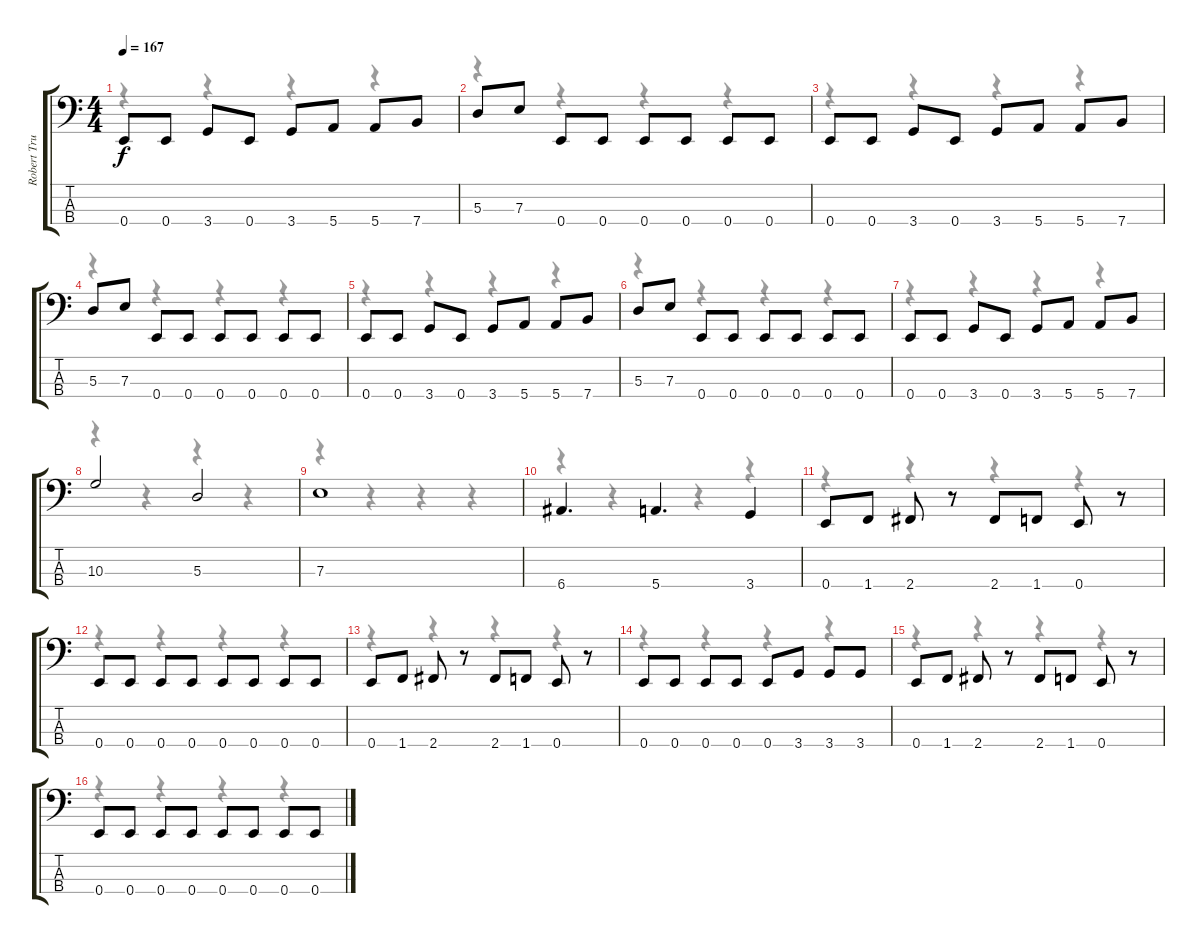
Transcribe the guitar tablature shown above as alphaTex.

\track ("Robert Trujillo" "Robert Tru") {instrument electricbassfinger}
\staff {score tabs}
\tuning (G2 D2 A1 E1) {hide}
\voice
\ts (4 4)
\tempo 167
\clef f4
\ks c
0.4.8{dy f} 0.4.8 3.4.8 0.4.8 3.4.8 5.4.8 5.4.8 7.4.8 |
5.3.8 7.3.8 0.4.8 0.4.8 0.4.8 0.4.8 0.4.8 0.4.8 |
0.4.8 0.4.8 3.4.8 0.4.8 3.4.8 5.4.8 5.4.8 7.4.8 |
5.3.8 7.3.8 0.4.8 0.4.8 0.4.8 0.4.8 0.4.8 0.4.8 |
0.4.8 0.4.8 3.4.8 0.4.8 3.4.8 5.4.8 5.4.8 7.4.8 |
5.3.8 7.3.8 0.4.8 0.4.8 0.4.8 0.4.8 0.4.8 0.4.8 |
0.4.8 0.4.8 3.4.8 0.4.8 3.4.8 5.4.8 5.4.8 7.4.8 |
10.3.2 5.3.2 |
7.3.1 |
6.4.4{d} 5.4.4{d} 3.4.4 |
0.4.8 1.4.8 2.4.8 r.8 2.4.8 1.4.8 0.4.8 r.8 |
0.4.8 0.4.8 0.4.8 0.4.8 0.4.8 0.4.8 0.4.8 0.4.8 |
0.4.8 1.4.8 2.4.8 r.8 2.4.8 1.4.8 0.4.8 r.8 |
0.4.8 0.4.8 0.4.8 0.4.8 0.4.8 3.4.8 3.4.8 3.4.8 |
0.4.8 1.4.8 2.4.8 r.8 2.4.8 1.4.8 0.4.8 r.8 |
0.4.8 0.4.8 0.4.8 0.4.8 0.4.8 0.4.8 0.4.8 0.4.8
\voice
\clef f4
\ottava regular
\simile none
\ks c
r.4{dy f} r.4 r.4 r.4 |
r.4 r.4 r.4 r.4 |
r.4 r.4 r.4 r.4 |
r.4 r.4 r.4 r.4 |
r.4 r.4 r.4 r.4 |
r.4 r.4 r.4 r.4 |
r.4 r.4 r.4 r.4 |
r.4 r.4 r.4 r.4 |
r.4 r.4 r.4 r.4 |
r.4 r.4 r.4 r.4 |
r.4 r.4 r.4 r.4 |
r.4 r.4 r.4 r.4 |
r.4 r.4 r.4 r.4 |
r.4 r.4 r.4 r.4 |
r.4 r.4 r.4 r.4 |
r.4 r.4 r.4 r.4
